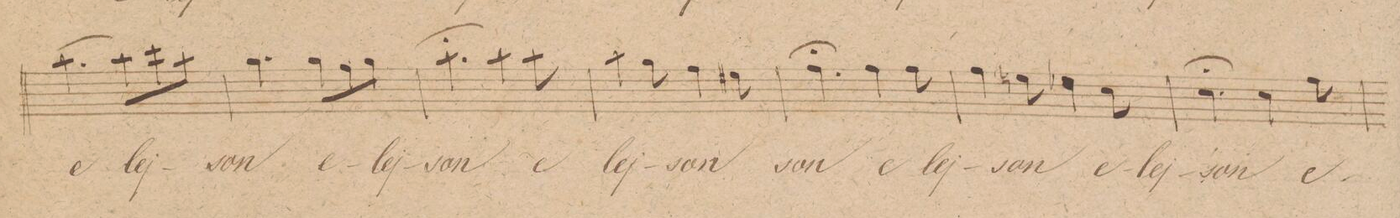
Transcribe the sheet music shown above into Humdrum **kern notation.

**kern	**text	**dynam
*I"Canto	*	*
*clefC1	*	*
*k[]	*	*
*M6/8	*	*
[4.ff\	e-	.
8ff\L]	-lej-	.
8aa\	.	.
8ff\J	.	.
=75	=75	=75
4.ee\	-son	.
8ee\L	e-	.
8dd\	.	.
8ee\J	-lej-	.
=76	=76	=76
[4.ff\	-son	.
4ff\]	.	.
8ff\	e-	.
=77	=77	=77
4ff\	-lej-	.
8ee\	.	.
4dd\	-son	.
8cc#X\	.	.
=78	=78	=78
4.dd;\	son	.
4dd\	e-	.
8dd\	-lej-	.
=79	=79	=79
4dd\	-son	.
8ccn\	.	.
4b-X\	e-	.
8a\	-lej-	.
=80	=80	=80
4.a;\	-son	.
4a\	e-	.
8dd\	.	.
=81	=81	=81
*-	*-	*-
